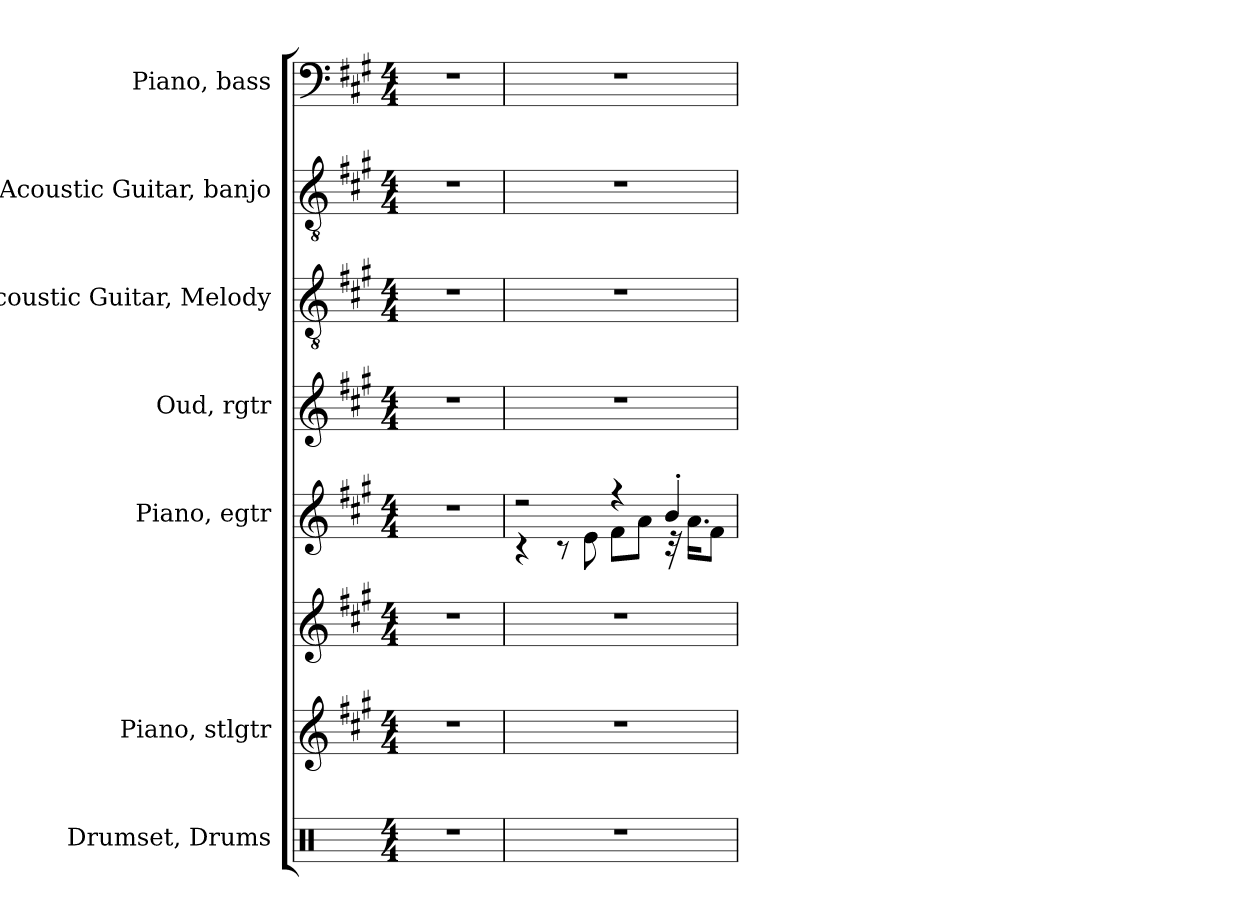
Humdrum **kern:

**kern	**kern	**kern	**kern	**kern	**kern	**kern	**kern
*part7	*part6	*part6	*part5	*part4	*part3	*part2	*part1
*staff8	*staff7	*staff6	*staff5	*staff4	*staff3	*staff2	*staff1
*I"Drumset, Drums	*I"Piano, stlgtr	*	*I"Piano, egtr	*I"Oud, rgtr	*I"Acoustic Guitar, Melody	*I"Acoustic Guitar, banjo	*I"Piano, bass
*I'D. Set	*I'Pno.	*	*I'Pno.	*I'O.	*I'Guit.	*I'Guit.	*I'Pno.
*clefX	*clefG2	*clefG2	*clefG2	*clefG2	*clefGv2	*clefGv2	*clefF4
*	*	*	*	*ITrd7c12	*	*	*
*k[]	*k[f#c#g#]	*k[f#c#g#]	*k[f#c#g#]	*k[f#c#g#]	*k[f#c#g#]	*k[f#c#g#]	*k[f#c#g#]
*M4/4	*M4/4	*M4/4	*M4/4	*M4/4	*M4/4	*M4/4	*M4/4
*MM170	*MM170	*MM170	*MM170	*MM170	*MM170	*MM170	*MM170
=1	=1	=1	=1	=1	=1	=1	=1
1r	1r	1r	1r	1r	1r	1r	1r
=2	=2	=2	=2	=2	=2	=2	=2
*	*	*	*^	*	*	*	*
1r	1r	1r	2r	4r	1r	1r	1r	1r
.	.	.	.	8r	.	.	.	.
.	.	.	.	8e\	.	.	.	.
.	.	.	4r	8f#\L	.	.	.	.
.	.	.	.	8a\J	.	.	.	.
.	.	.	4b'/	32r	.	.	.	.
.	.	.	.	16.a\KL	.	.	.	.
.	.	.	.	8f#\J	.	.	.	.
*	*	*	*v	*v	*	*	*	*
=	=	=	=	=	=	=	=
*-	*-	*-	*-	*-	*-	*-	*-
